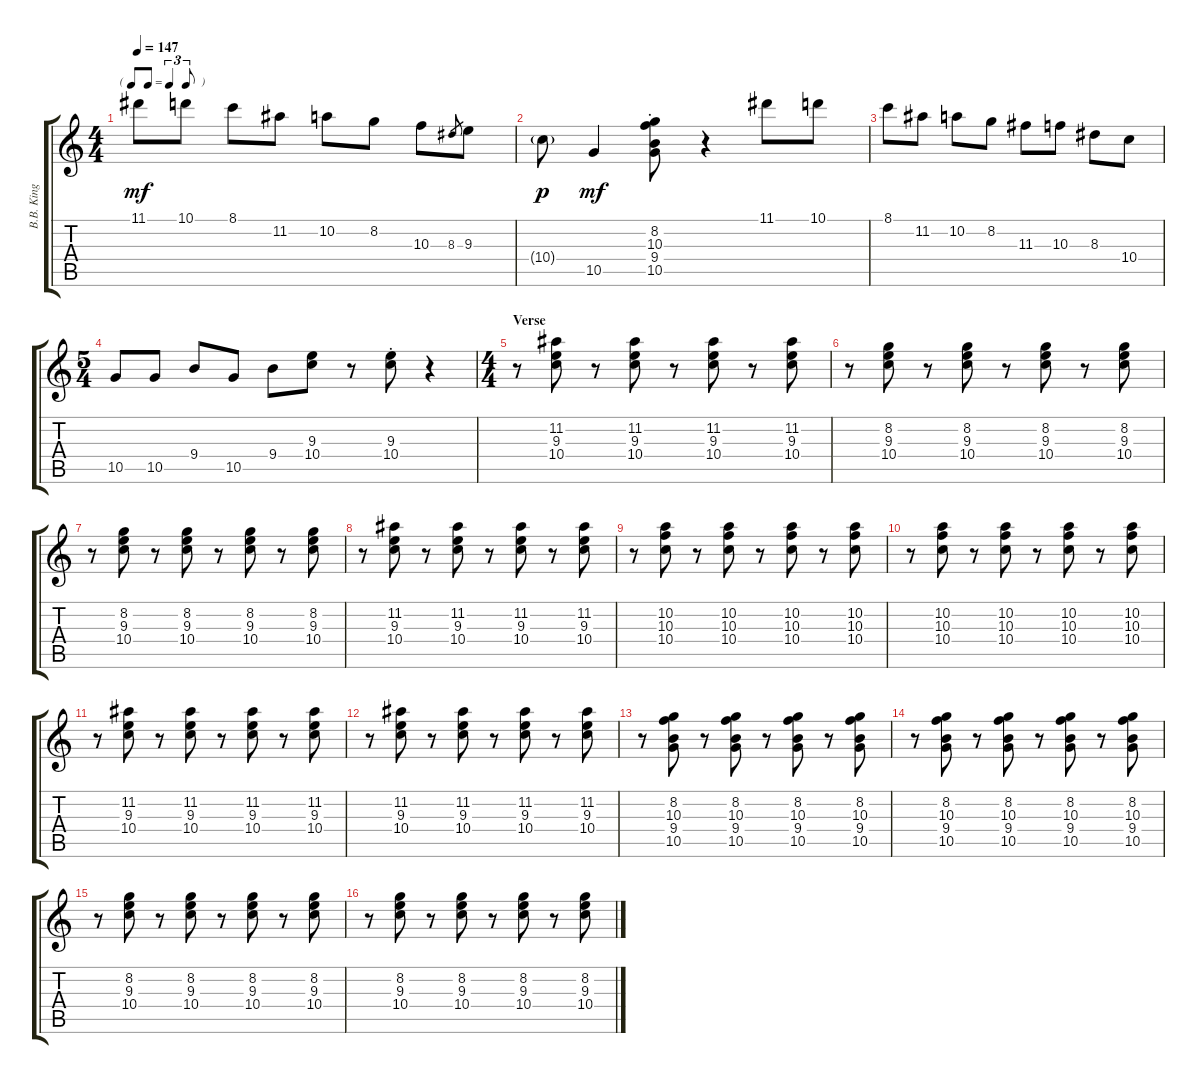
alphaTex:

\track ("B.B. King Guitar I" "B.B. King ") {instrument electricguitarclean}
\staff {score tabs}
\tuning (E4 B3 G3 D3 A2 E2) {hide}
\ts (4 4)
\tf triplet8th
\tempo 147
\clef g2
\ks c
11.1.8{dy mf instrument electricguitarclean} 10.1.8 8.1.8 11.2.8 10.2.8 8.2.8 10.3.8 8.3.8{gr} 9.3.8 |
10.4{g}.8{dy p} 10.5.4{dy mf} (8.2{st} 10.3 9.4 10.5).8 r.4 11.1.8 10.1.8 |
8.1.8 11.2.8 10.2.8 8.2.8 11.3.8 10.3.8 8.3.8 10.4.8 |
\ts (5 4)
10.5.8 10.5.8 9.4.8 10.5.8 9.4.8 (9.3 10.4).8 r.8 (9.3{st} 10.4{st}).8 r.4 |
\ts (4 4)
\section ("" "Verse")
r.8 (11.2 9.3 10.4).8 r.8 (11.2 9.3 10.4).8 r.8 (11.2 9.3 10.4).8 r.8 (11.2 9.3 10.4).8 |
r.8 (8.2 9.3 10.4).8 r.8 (8.2 9.3 10.4).8 r.8 (8.2 9.3 10.4).8 r.8 (8.2 9.3 10.4).8 |
r.8 (8.2 9.3 10.4).8 r.8 (8.2 9.3 10.4).8 r.8 (8.2 9.3 10.4).8 r.8 (8.2 9.3 10.4).8 |
r.8 (11.2 9.3 10.4).8 r.8 (11.2 9.3 10.4).8 r.8 (11.2 9.3 10.4).8 r.8 (11.2 9.3 10.4).8 |
r.8 (10.2 10.3 10.4).8 r.8 (10.2 10.3 10.4).8 r.8 (10.2 10.3 10.4).8 r.8 (10.2 10.3 10.4).8 |
r.8 (10.2 10.3 10.4).8 r.8 (10.2 10.3 10.4).8 r.8 (10.2 10.3 10.4).8 r.8 (10.2 10.3 10.4).8 |
r.8 (11.2 9.3 10.4).8 r.8 (11.2 9.3 10.4).8 r.8 (11.2 9.3 10.4).8 r.8 (11.2 9.3 10.4).8 |
r.8 (11.2 9.3 10.4).8 r.8 (11.2 9.3 10.4).8 r.8 (11.2 9.3 10.4).8 r.8 (11.2 9.3 10.4).8 |
r.8 (8.2 10.3 9.4 10.5).8 r.8 (8.2 10.3 9.4 10.5).8 r.8 (8.2 10.3 9.4 10.5).8 r.8 (8.2 10.3 9.4 10.5).8 |
r.8 (8.2 10.3 9.4 10.5).8 r.8 (8.2 10.3 9.4 10.5).8 r.8 (8.2 10.3 9.4 10.5).8 r.8 (8.2 10.3 9.4 10.5).8 |
r.8 (8.2 9.3 10.4).8 r.8 (8.2 9.3 10.4).8 r.8 (8.2 9.3 10.4).8 r.8 (8.2 9.3 10.4).8 |
r.8 (8.2 9.3 10.4).8 r.8 (8.2 9.3 10.4).8 r.8 (8.2 9.3 10.4).8 r.8 (8.2 9.3 10.4).8
